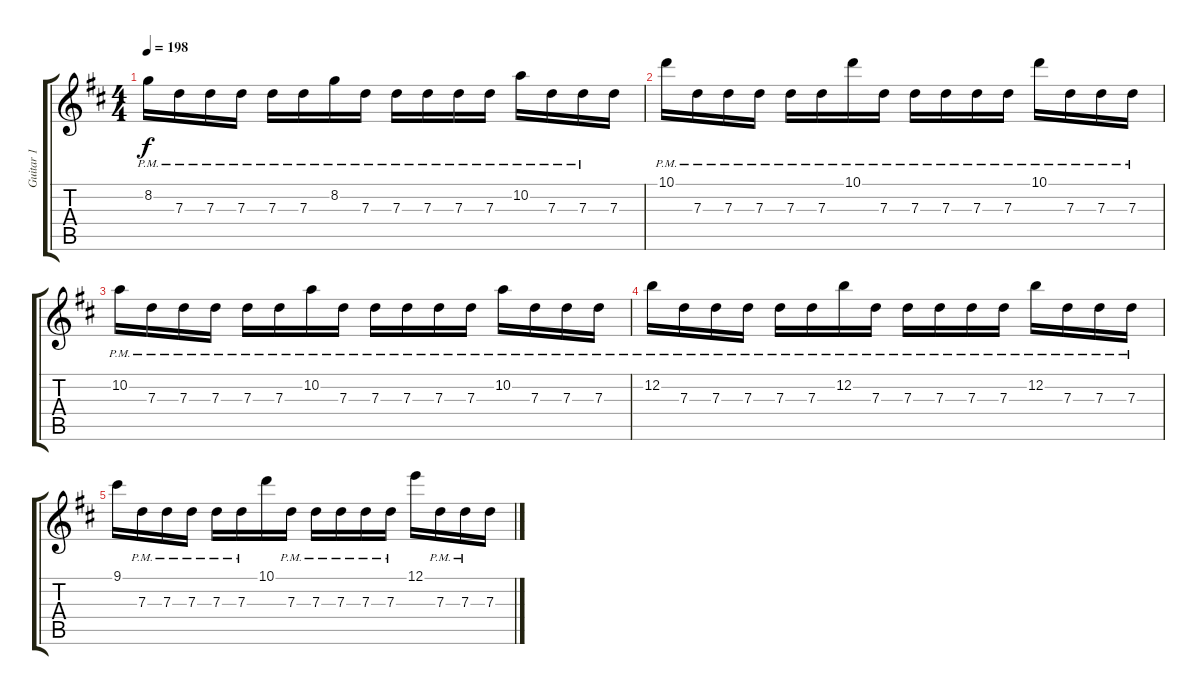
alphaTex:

\track ("Guitar 1" "Guitar 1") {instrument distortionguitar}
\staff {score tabs}
\tuning (E4 B3 G3 D3 A2 E2) {hide}
\ts (4 4)
\tempo 198
\clef g2
\ks bminor
8.2{pm}.16{dy f} 7.3{pm}.16 7.3{pm}.16 7.3{pm}.16 7.3{pm}.16 7.3{pm}.16 8.2{pm}.16 7.3{pm}.16 7.3{pm}.16 7.3{pm}.16 7.3{pm}.16 7.3{pm}.16 10.2{pm}.16 7.3{pm}.16 7.3{pm}.16 7.3.16 |
10.1{pm}.16 7.3{pm}.16 7.3{pm}.16 7.3{pm}.16 7.3{pm}.16 7.3{pm}.16 10.1{pm}.16 7.3{pm}.16 7.3{pm}.16 7.3{pm}.16 7.3{pm}.16 7.3{pm}.16 10.1{pm}.16 7.3{pm}.16 7.3{pm}.16 7.3{pm}.16 |
10.2{pm}.16 7.3{pm}.16 7.3{pm}.16 7.3{pm}.16 7.3{pm}.16 7.3{pm}.16 10.2{pm}.16 7.3{pm}.16 7.3{pm}.16 7.3{pm}.16 7.3{pm}.16 7.3{pm}.16 10.2{pm}.16 7.3{pm}.16 7.3{pm}.16 7.3{pm}.16 |
12.2{pm}.16 7.3{pm}.16 7.3{pm}.16 7.3{pm}.16 7.3{pm}.16 7.3{pm}.16 12.2{pm}.16 7.3{pm}.16 7.3{pm}.16 7.3{pm}.16 7.3{pm}.16 7.3{pm}.16 12.2{pm}.16 7.3{pm}.16 7.3{pm}.16 7.3{pm}.16 |
9.1.16 7.3{pm}.16 7.3{pm}.16 7.3{pm}.16 7.3{pm}.16 7.3{pm}.16 10.1.16 7.3{pm}.16 7.3{pm}.16 7.3{pm}.16 7.3{pm}.16 7.3{pm}.16 12.1.16 7.3{pm}.16 7.3{pm}.16 7.3.16
